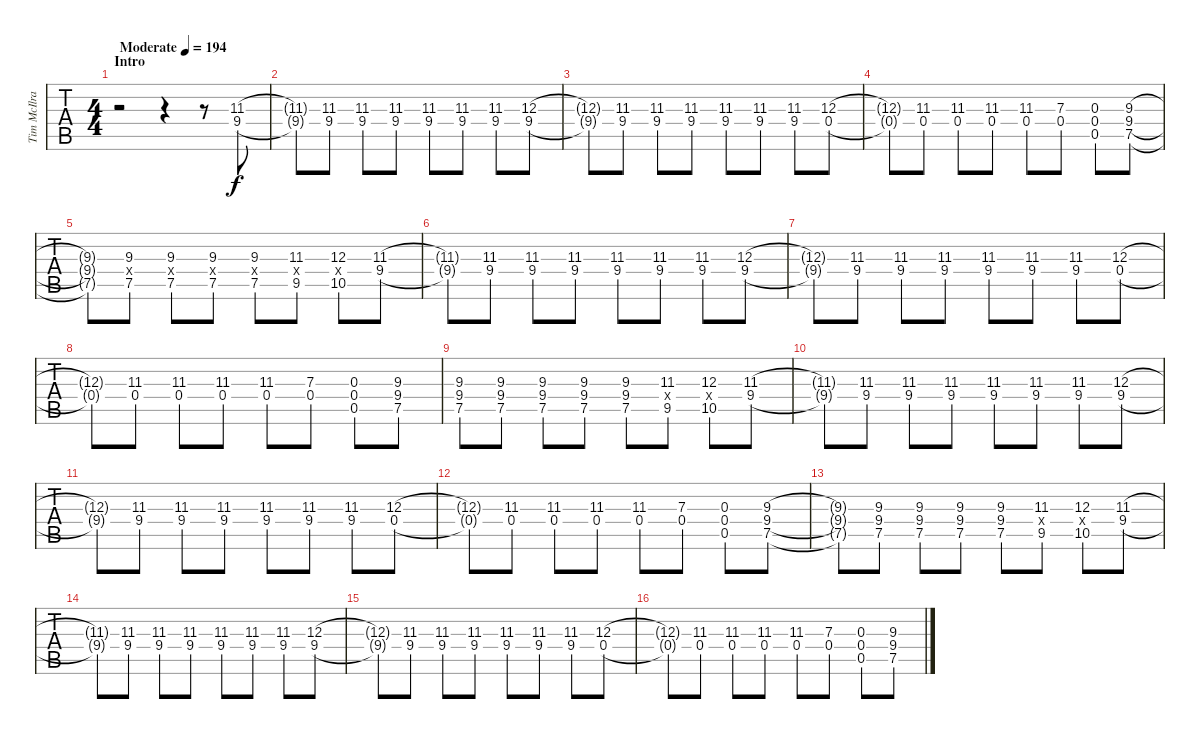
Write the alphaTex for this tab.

\track ("Tim McIlrath - Guitar One" "Tim McIlra") {instrument distortionguitar}
\staff {tabs}
\tuning (Eb4 Bb3 Gb3 Db3 Ab2 Eb2) {hide}
\ts (4 4)
\section ("" "Intro")
\tempo (194 "Moderate")
\clef g2
\ks c
r.2{dy f instrument distortionguitar} r.4 r.8 (11.3 9.4).8 |
(11.3{t} 9.4{t}).8 (11.3 9.4).8 (11.3 9.4).8 (11.3 9.4).8 (11.3 9.4).8 (11.3 9.4).8 (11.3 9.4).8 (12.3 9.4).8 |
(12.3{t} 9.4{t}).8 (11.3 9.4).8 (11.3 9.4).8 (11.3 9.4).8 (11.3 9.4).8 (11.3 9.4).8 (11.3 9.4).8 (12.3 0.4).8 |
(12.3{t} 0.4{t}).8 (11.3 0.4).8 (11.3 0.4).8 (11.3 0.4).8 (11.3 0.4).8 (7.3 0.4).8 (0.3 0.4 0.5).8 (9.3 9.4 7.5).8 |
(9.3{t} 9.4{t} 7.5{t}).8 (9.3 7.4{x} 7.5).8 (9.3 7.4{x} 7.5).8 (9.3 7.4{x} 7.5).8 (9.3 7.4{x} 7.5).8 (11.3 9.4{x} 9.5).8 (12.3 10.4{x} 10.5).8 (11.3 9.4).8 |
(11.3{t} 9.4{t}).8 (11.3 9.4).8 (11.3 9.4).8 (11.3 9.4).8 (11.3 9.4).8 (11.3 9.4).8 (11.3 9.4).8 (12.3 9.4).8 |
(12.3{t} 9.4{t}).8 (11.3 9.4).8 (11.3 9.4).8 (11.3 9.4).8 (11.3 9.4).8 (11.3 9.4).8 (11.3 9.4).8 (12.3 0.4).8 |
(12.3{t} 0.4{t}).8 (11.3 0.4).8 (11.3 0.4).8 (11.3 0.4).8 (11.3 0.4).8 (7.3 0.4).8 (0.3 0.4 0.5).8 (9.3 9.4 7.5).8 |
(9.3 9.4 7.5).8 (9.3 9.4 7.5).8 (9.3 9.4 7.5).8 (9.3 9.4 7.5).8 (9.3 9.4 7.5).8 (11.3 9.4{x} 9.5).8 (12.3 10.4{x} 10.5).8 (11.3 9.4).8 |
(11.3{t} 9.4{t}).8 (11.3 9.4).8 (11.3 9.4).8 (11.3 9.4).8 (11.3 9.4).8 (11.3 9.4).8 (11.3 9.4).8 (12.3 9.4).8 |
(12.3{t} 9.4{t}).8 (11.3 9.4).8 (11.3 9.4).8 (11.3 9.4).8 (11.3 9.4).8 (11.3 9.4).8 (11.3 9.4).8 (12.3 0.4).8 |
(12.3{t} 0.4{t}).8 (11.3 0.4).8 (11.3 0.4).8 (11.3 0.4).8 (11.3 0.4).8 (7.3 0.4).8 (0.3 0.4 0.5).8 (9.3 9.4 7.5).8 |
(9.3{t} 9.4{t} 7.5{t}).8 (9.3 9.4 7.5).8 (9.3 9.4 7.5).8 (9.3 9.4 7.5).8 (9.3 9.4 7.5).8 (11.3 9.4{x} 9.5).8 (12.3 10.4{x} 10.5).8 (11.3 9.4).8 |
(11.3{t} 9.4{t}).8 (11.3 9.4).8 (11.3 9.4).8 (11.3 9.4).8 (11.3 9.4).8 (11.3 9.4).8 (11.3 9.4).8 (12.3 9.4).8 |
(12.3{t} 9.4{t}).8 (11.3 9.4).8 (11.3 9.4).8 (11.3 9.4).8 (11.3 9.4).8 (11.3 9.4).8 (11.3 9.4).8 (12.3 0.4).8 |
(12.3{t} 0.4{t}).8 (11.3 0.4).8 (11.3 0.4).8 (11.3 0.4).8 (11.3 0.4).8 (7.3 0.4).8 (0.3 0.4 0.5).8 (9.3 9.4 7.5).8
